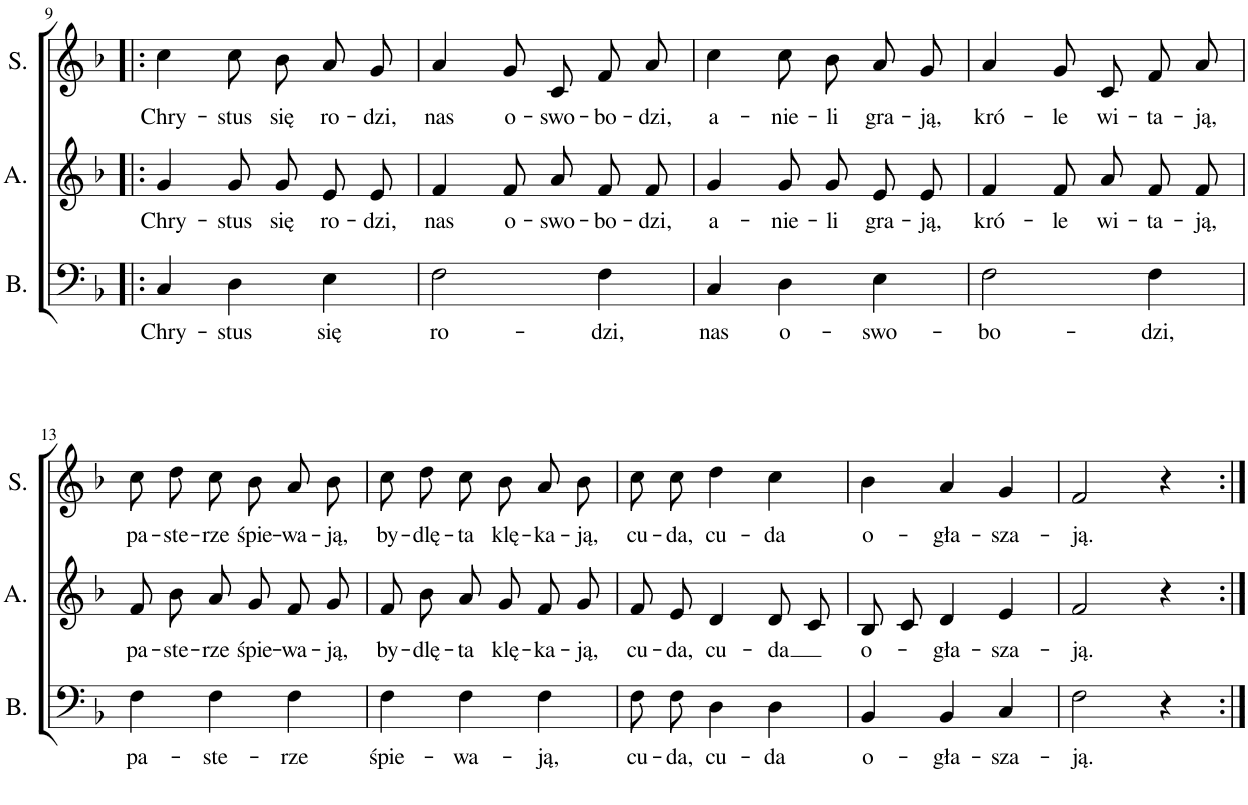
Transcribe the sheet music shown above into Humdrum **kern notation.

**kern	**text	**kern	**text	**kern	**text
*part3	*part3	*part2	*part2	*part1	*part1
*staff3	*staff3	*staff2	*staff2	*staff1	*staff1
*I"B.	*	*I"A.	*	*I"S.	*
*I'B.	*	*I'A.	*	*I'S.	*
!!LO:PB:g=z
*clefF4	*	*clefG2	*	*clefG2	*
*k[b-]	*	*k[b-]	*	*k[b-]	*
*M3/4	*	*M3/4	*	*M3/4	*
=9!|:	=9!|:	=9!|:	=9!|:	=9!|:	=9!|:
!	!LO:LY:b	!	!LO:LY:b	!	!LO:LY:b
4C/	Chry-	4g/	Chry-	4cc\	Chry-
!	!LO:LY:b	!	!LO:LY:b	!	!LO:LY:b
4D\	-stus	8g/L	-stus	8cc\L	-stus
!	!	!	!LO:LY:b	!	!LO:LY:b
.	.	8g/J	się	8b-\J	się
!	!LO:LY:b	!	!LO:LY:b	!	!LO:LY:b
4E\	się	8e/L	ro-	8a/L	ro-
!	!	!	!LO:LY:b	!	!LO:LY:b
.	.	8e/J	-dzi,	8g/J	-dzi,
=10	=10	=10	=10	=10	=10
!	!LO:LY:b	!	!LO:LY:b	!	!LO:LY:b
2F\	ro-	4f/	nas	4a/	nas
!	!	!	!LO:LY:b	!	!LO:LY:b
.	.	8f/L	o-	8g/L	o-
!	!	!	!LO:LY:b	!	!LO:LY:b
.	.	8a/J	-swo-	8c/J	-swo-
!	!LO:LY:b	!	!LO:LY:b	!	!LO:LY:b
4F\	-dzi,	8f/L	-bo-	8f/L	-bo-
!	!	!	!LO:LY:b	!	!LO:LY:b
.	.	8f/J	-dzi,	8a/J	-dzi,
=11	=11	=11	=11	=11	=11
!	!LO:LY:b	!	!LO:LY:b	!	!LO:LY:b
4C/	nas	4g/	a-	4cc\	a-
!	!LO:LY:b	!	!LO:LY:b	!	!LO:LY:b
4D\	o-	8g/L	-nie-	8cc\L	-nie-
!	!	!	!LO:LY:b	!	!LO:LY:b
.	.	8g/J	-li	8b-\J	-li
!	!LO:LY:b	!	!LO:LY:b	!	!LO:LY:b
4E\	-swo-	8e/L	gra-	8a/L	gra-
!	!	!	!LO:LY:b	!	!LO:LY:b
.	.	8e/J	-ją,	8g/J	-ją,
=12	=12	=12	=12	=12	=12
!	!LO:LY:b	!	!LO:LY:b	!	!LO:LY:b
2F\	-bo-	4f/	kró-	4a/	kró-
!	!	!	!LO:LY:b	!	!LO:LY:b
.	.	8f/L	-le	8g/L	-le
!	!	!	!LO:LY:b	!	!LO:LY:b
.	.	8a/J	wi-	8c/J	wi-
!	!LO:LY:b	!	!LO:LY:b	!	!LO:LY:b
4F\	-dzi,	8f/L	-ta-	8f/L	-ta-
!	!	!	!LO:LY:b	!	!LO:LY:b
.	.	8f/J	-ją,	8a/J	-ją,
!!LO:LB:g=z
=13	=13	=13	=13	=13	=13
!	!LO:LY:b	!	!LO:LY:b	!	!LO:LY:b
4F\	pa-	8f/L	pa-	8cc\L	pa-
!	!	!	!LO:LY:b	!	!LO:LY:b
.	.	8b-/J	-ste-	8dd\J	-ste-
!	!LO:LY:b	!	!LO:LY:b	!	!LO:LY:b
4F\	-ste-	8a/L	-rze	8cc\L	-rze
!	!	!	!LO:LY:b	!	!LO:LY:b
.	.	8g/J	śpie-	8b-\J	śpie-
!	!LO:LY:b	!	!LO:LY:b	!	!LO:LY:b
4F\	-rze	8f/L	-wa-	8a/L	-wa-
!	!	!	!LO:LY:b	!	!LO:LY:b
.	.	8g/J	-ją,	8b-/J	-ją,
=14	=14	=14	=14	=14	=14
!	!LO:LY:b	!	!LO:LY:b	!	!LO:LY:b
4F\	śpie-	8f/L	by-	8cc\L	by-
!	!	!	!LO:LY:b	!	!LO:LY:b
.	.	8b-/J	-dlę-	8dd\J	-dlę-
!	!LO:LY:b	!	!LO:LY:b	!	!LO:LY:b
4F\	-wa-	8a/L	-ta	8cc\L	-ta
!	!	!	!LO:LY:b	!	!LO:LY:b
.	.	8g/J	klę-	8b-\J	klę-
!	!LO:LY:b	!	!LO:LY:b	!	!LO:LY:b
4F\	-ją,	8f/L	-ka-	8a/L	-ka-
!	!	!	!LO:LY:b	!	!LO:LY:b
.	.	8g/J	-ją,	8b-/J	-ją,
=15	=15	=15	=15	=15	=15
!	!LO:LY:b	!	!LO:LY:b	!	!LO:LY:b
8F\L	cu-	8f/L	cu-	8cc\L	cu-
!	!LO:LY:b	!	!LO:LY:b	!	!LO:LY:b
8F\J	-da,	8e/J	-da,	8cc\J	-da,
!	!LO:LY:b	!	!LO:LY:b	!	!LO:LY:b
4D\	cu-	4d/	cu-	4dd\	cu-
!	!LO:LY:b	!	!LO:LY:b	!	!LO:LY:b
4D\	-da	8d/L	-da	4cc\	-da
.	.	8c/J	.	.	.
=16	=16	=16	=16	=16	=16
!	!LO:LY:b	!	!LO:LY:b	!	!LO:LY:b
4BB-/	o-	8B-/L	o-	4b-\	o-
.	.	8c/J	.	.	.
!	!LO:LY:b	!	!LO:LY:b	!	!LO:LY:b
4BB-/	-gła-	4d/	-gła-	4a/	-gła-
!	!LO:LY:b	!	!LO:LY:b	!	!LO:LY:b
4C/	-sza-	4e/	-sza-	4g/	-sza-
=17	=17	=17	=17	=17	=17
!	!LO:LY:b	!	!LO:LY:b	!	!LO:LY:b
2F\	-ją.	2f/	-ją.	2f/	-ją.
4r	.	4r	.	4r	.
=:|!	=:|!	=:|!	=:|!	=:|!	=:|!
*-	*-	*-	*-	*-	*-
